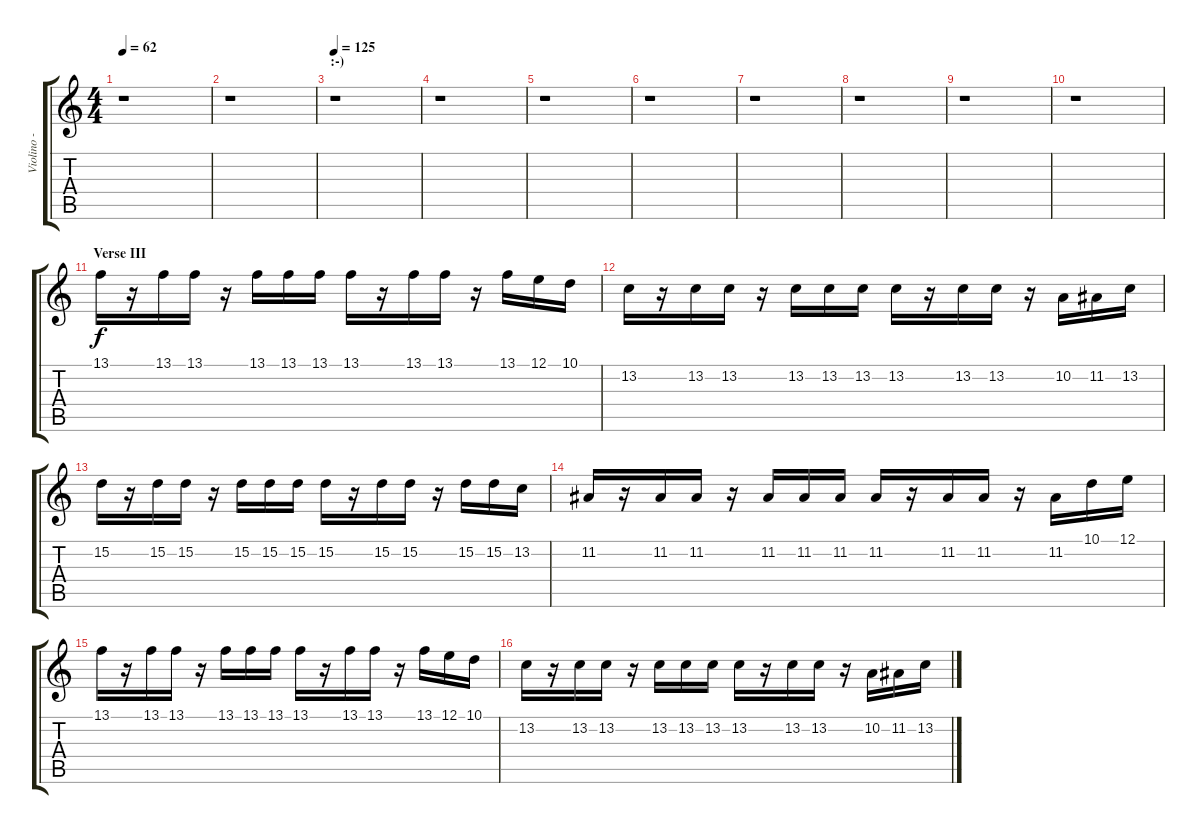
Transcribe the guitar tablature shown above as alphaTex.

\track ("Violino - Violin" "Violino - ") {instrument violin}
\staff {score tabs}
\tuning (E4 B3 G3 D3 A2 E2) {hide}
\ts (4 4)
\tempo 62
\clef g2
\ks c
r.1{dy f} |
r.1 |
\section ("" ":-)")
\tempo 125
r.1 |
r.1 |
r.1 |
r.1 |
r.1 |
r.1 |
r.1 |
r.1 |
\section ("" "Verse III")
13.1.16 r.16 13.1.16 13.1.16 r.16 13.1.16 13.1.16 13.1.16 13.1.16 r.16 13.1.16 13.1.16 r.16 13.1.16 12.1.16 10.1.16 |
13.2.16 r.16 13.2.16 13.2.16 r.16 13.2.16 13.2.16 13.2.16 13.2.16 r.16 13.2.16 13.2.16 r.16 10.2.16 11.2.16 13.2.16 |
15.2.16 r.16 15.2.16 15.2.16 r.16 15.2.16 15.2.16 15.2.16 15.2.16 r.16 15.2.16 15.2.16 r.16 15.2.16 15.2.16 13.2.16 |
11.2.16 r.16 11.2.16 11.2.16 r.16 11.2.16 11.2.16 11.2.16 11.2.16 r.16 11.2.16 11.2.16 r.16 11.2.16 10.1.16 12.1.16 |
13.1.16 r.16 13.1.16 13.1.16 r.16 13.1.16 13.1.16 13.1.16 13.1.16 r.16 13.1.16 13.1.16 r.16 13.1.16 12.1.16 10.1.16 |
13.2.16 r.16 13.2.16 13.2.16 r.16 13.2.16 13.2.16 13.2.16 13.2.16 r.16 13.2.16 13.2.16 r.16 10.2.16 11.2.16 13.2.16
